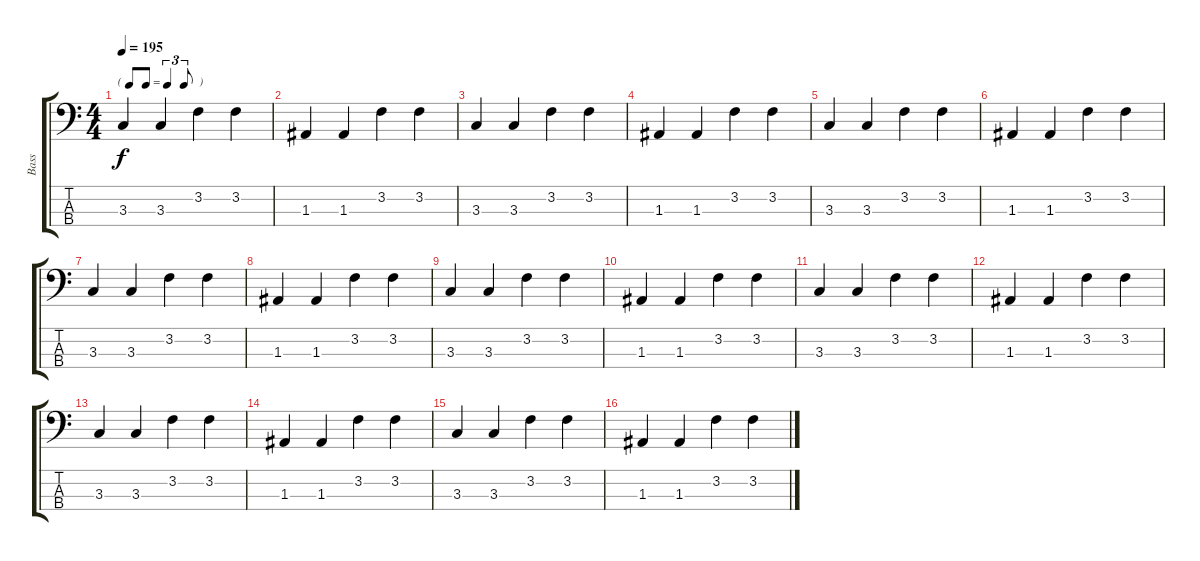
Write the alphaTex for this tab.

\track ("Bass" "Bass") {instrument electricbassfinger}
\staff {score tabs}
\tuning (G2 D2 A1 E1) {hide}
\ts (4 4)
\tf triplet8th
\tempo 195
\clef f4
\ks c
3.3.4{dy f} 3.3.4 3.2.4 3.2.4 |
1.3.4 1.3.4 3.2.4 3.2.4 |
3.3.4 3.3.4 3.2.4 3.2.4 |
1.3.4 1.3.4 3.2.4 3.2.4 |
3.3.4 3.3.4 3.2.4 3.2.4 |
1.3.4 1.3.4 3.2.4 3.2.4 |
3.3.4 3.3.4 3.2.4 3.2.4 |
1.3.4 1.3.4 3.2.4 3.2.4 |
3.3.4 3.3.4 3.2.4 3.2.4 |
1.3.4 1.3.4 3.2.4 3.2.4 |
3.3.4 3.3.4 3.2.4 3.2.4 |
1.3.4 1.3.4 3.2.4 3.2.4 |
3.3.4 3.3.4 3.2.4 3.2.4 |
1.3.4 1.3.4 3.2.4 3.2.4 |
3.3.4 3.3.4 3.2.4 3.2.4 |
1.3.4 1.3.4 3.2.4 3.2.4
